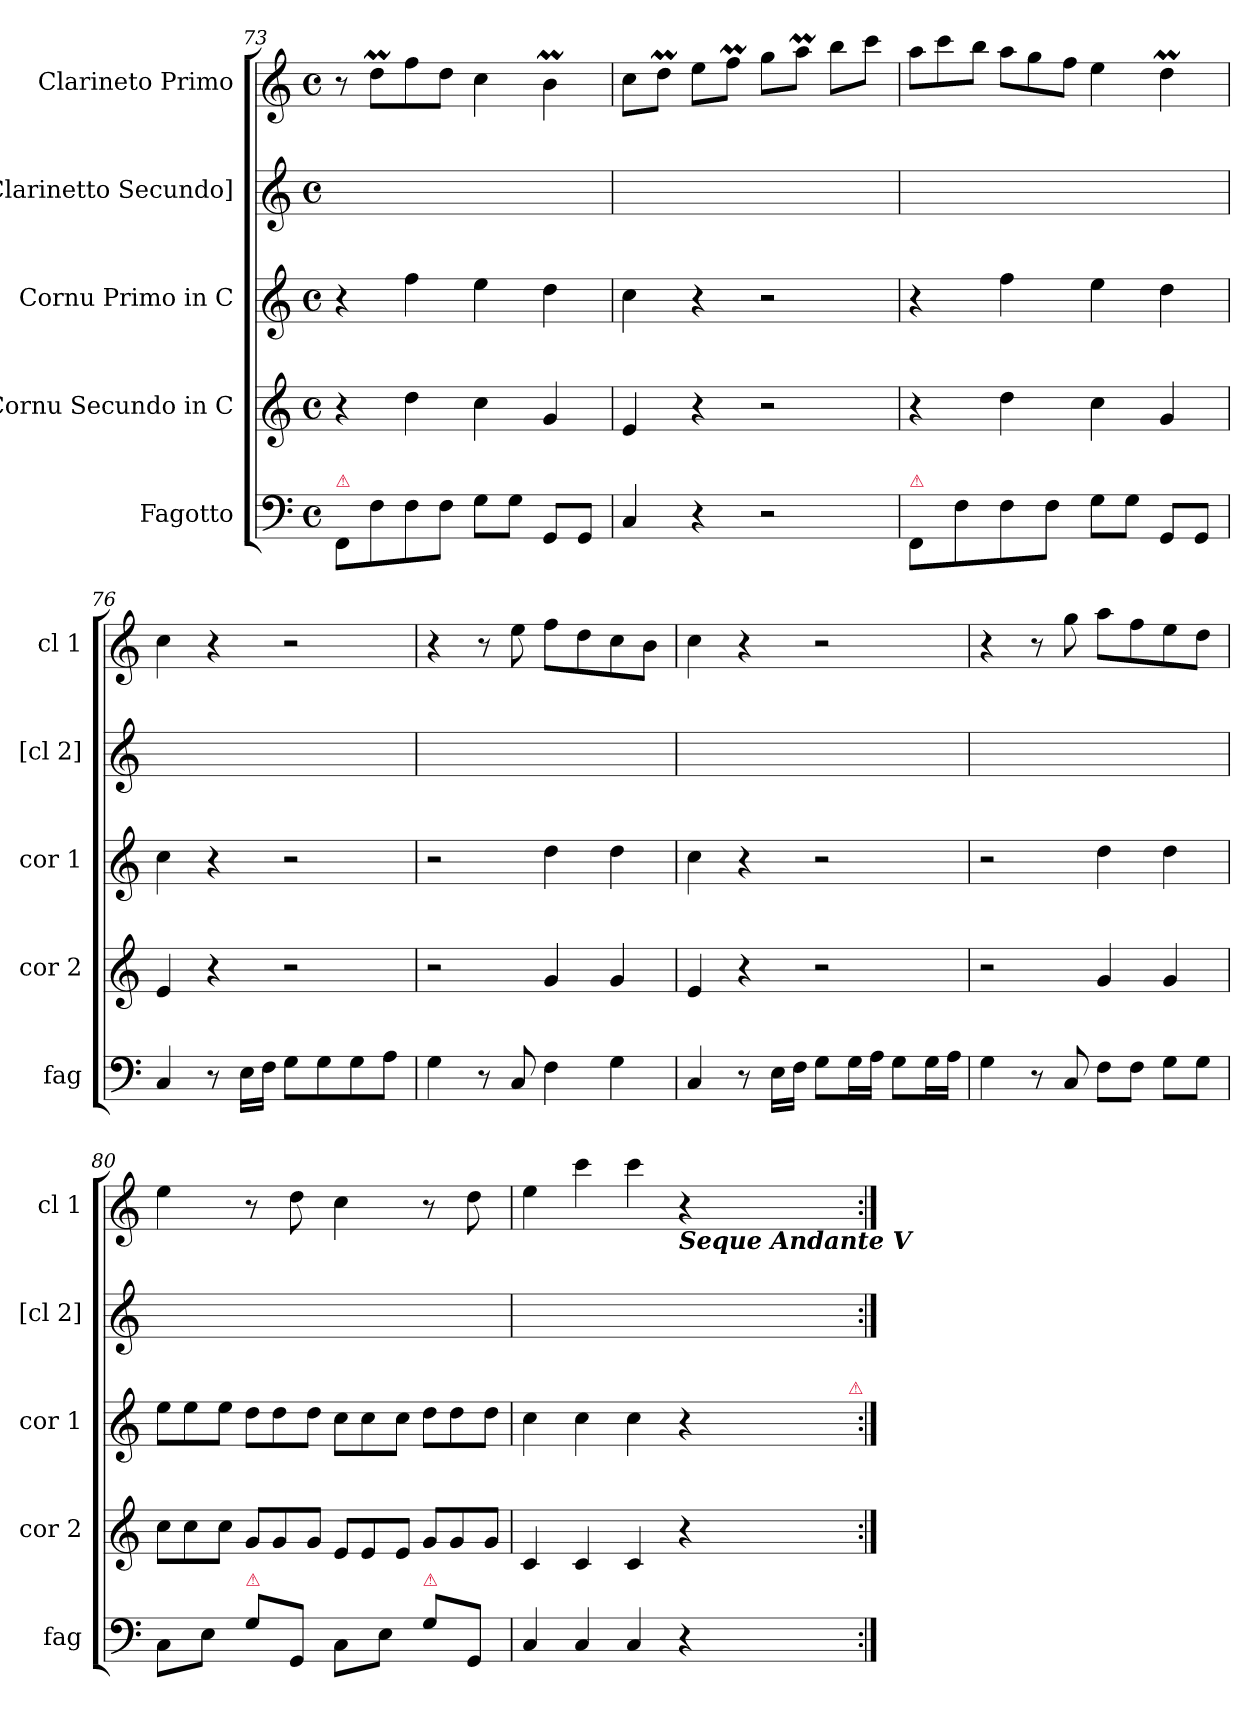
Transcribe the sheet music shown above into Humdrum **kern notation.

**kern	**kern	**kern	**kern	**kern
*part5	*part4	*part3	*part2	*part1
*staff5	*staff4	*staff3	*staff2	*staff1
*I"Fagotto	*I"Cornu Secundo in C	*I"Cornu Primo in C	*I"[Clarinetto Secundo]	*I"Clarineto Primo
*I'fag	*I'cor 2	*I'cor 1	*I'[cl 2]	*I'cl 1
*clefF4	*clefG2	*clefG2	*clefG2	*clefG2
*k[]	*k[]	*k[]	*k[]	*k[]
*M4/4	*M4/4	*M4/4	*M4/4	*M4/4
*met(c)	*met(c)	*met(c)	*met(c)	*met(c)
=73	=73	=73	=73	=73
!LO:TX:a:color=crimson:t=⚠	!	!	!	!
8FF/L	4r	4r	1ryy	8r
8F\	.	.	.	8ddM\L
8F\	4dd\	4ff\	.	8ff\
8F\J	.	.	.	8dd\J
8G\L	4cc\	4ee\	.	4cc\
8G\J	.	.	.	.
8GG/L	4g/	4dd\	.	4bm\
8GG/J	.	.	.	.
=74	=74	=74	=74	=74
4C/	4e/	4cc\	1ryy	8cc\L
.	.	.	.	8ddM\J
4r	4r	4r	.	8ee\L
.	.	.	.	8ffM\J
2r	2r	2r	.	8gg\L
.	.	.	.	8aaM\J
.	.	.	.	8bb\L
.	.	.	.	8ccc\J
=75	=75	=75	=75	=75
*	*	*	*	*Xtuplet
!LO:TX:a:color=crimson:t=⚠	!	!	!	!
8FF/L	4r	4r	1ryy	12aa\L
.	.	.	.	12ccc\
8F\	.	.	.	.
.	.	.	.	12bb\J
8F\	4dd\	4ff\	.	12aa\L
.	.	.	.	12gg\
8F\J	.	.	.	.
.	.	.	.	12ff\J
8G\L	4cc\	4ee\	.	4ee\
8G\J	.	.	.	.
8GG/L	4g/	4dd\	.	4ddM\
8GG/J	.	.	.	.
=76	=76	=76	=76	=76
4C/	4e/	4cc\	1ryy	4cc\
8r	4r	4r	.	4r
16E\LL	.	.	.	.
16F\JJ	.	.	.	.
8G\L	2r	2r	.	2r
8G\	.	.	.	.
8G\	.	.	.	.
8A\J	.	.	.	.
=77	=77	=77	=77	=77
4G\	2r	2r	1ryy	4r
8r	.	.	.	8r
8C/	.	.	.	8ee\
4F\	4g/	4dd\	.	8ff\L
.	.	.	.	8dd\
4G\	4g/	4dd\	.	8cc\
.	.	.	.	8b\J
=78	=78	=78	=78	=78
4C/	4e/	4cc\	1ryy	4cc\
8r	4r	4r	.	4r
16E\LL	.	.	.	.
16F\JJ	.	.	.	.
8G\L	2r	2r	.	2r
16G\L	.	.	.	.
16A\JJ	.	.	.	.
8G\L	.	.	.	.
16G\L	.	.	.	.
16A\JJ	.	.	.	.
=79	=79	=79	=79	=79
4G\	2r	2r	1ryy	4r
8r	.	.	.	8r
8C/	.	.	.	8gg\
8F\L	4g/	4dd\	.	8aa\L
8F\J	.	.	.	8ff\
8G\L	4g/	4dd\	.	8ee\
8G\J	.	.	.	8dd\J
=80	=80	=80	=80	=80
*	*Xtuplet	*Xtuplet	*	*
8C\L	12cc\L	12ee\L	1ryy	4ee\
.	12cc\	12ee\	.	.
8E\J	.	.	.	.
.	12cc\J	12ee\J	.	.
!LO:TX:a:color=crimson:t=⚠	!	!	!	!
8G\L	12g/L	12dd\L	.	8r
.	12g/	12dd\	.	.
8GG/J	.	.	.	8dd\
.	12g/J	12dd\J	.	.
8C\L	12e/L	12cc\L	.	4cc\
.	12e/	12cc\	.	.
8E\J	.	.	.	.
.	12e/J	12cc\J	.	.
!LO:TX:a:color=crimson:t=⚠	!	!	!	!
8G\L	12g/L	12dd\L	.	8r
.	12g/	12dd\	.	.
8GG/J	.	.	.	8dd\
.	12g/J	12dd\J	.	.
=81	=81	=81	=81	=81
4C/	4c/	4cc\	1ryy	4ee\
4C/	4c/	4cc\	.	4ccc\
4C/	4c/	4cc\	.	4ccc\
!	!	!	!	!LO:TX:b:Bi:t=Seque Andante V
4r	4r	4r	.	4r
!	!	!LO:TX:a:color=crimson:t=⚠	!	!
=:|!	=:|!	=:|!	=:|!	=:|!
*-	*-	*-	*-	*-
